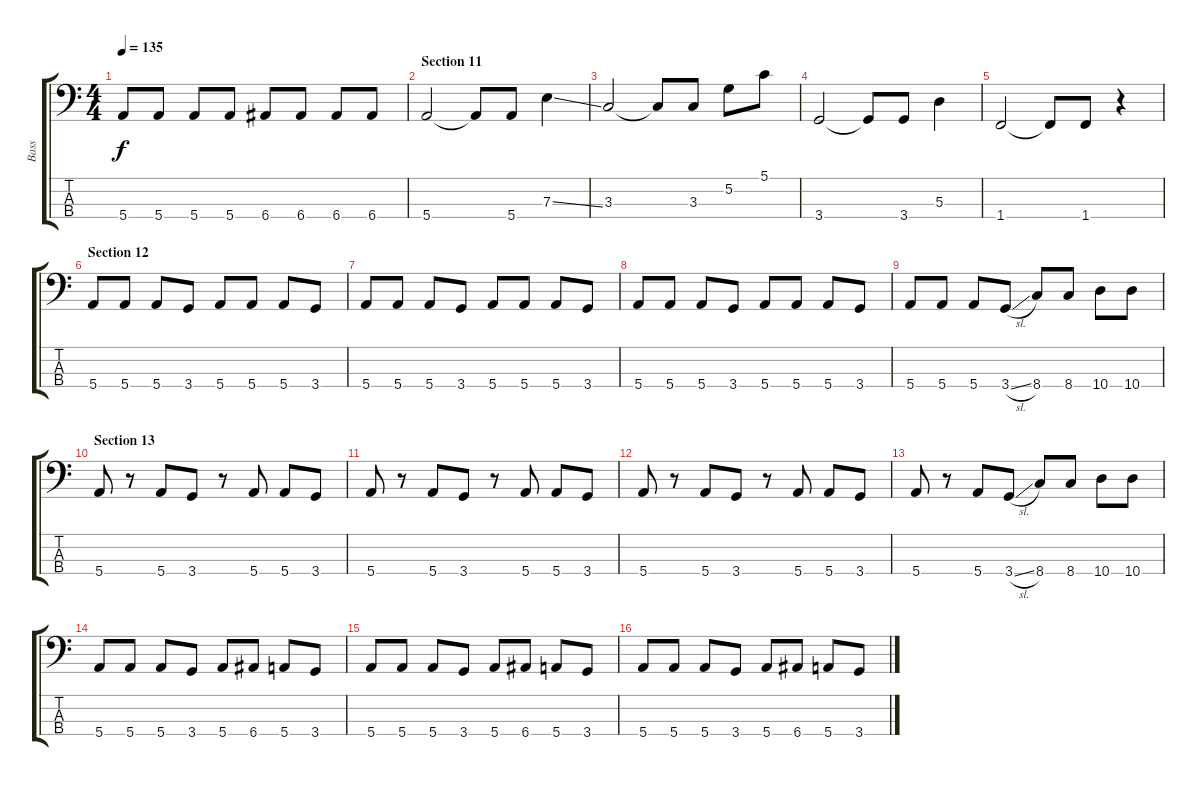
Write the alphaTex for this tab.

\track ("Bass" "Bass") {instrument slapbass1}
\staff {score tabs}
\tuning (G2 D2 A1 E1) {hide}
\ts (4 4)
\tempo 135
\clef f4
\ks c
5.4.8{dy f} 5.4.8 5.4.8 5.4.8 6.4.8 6.4.8 6.4.8 6.4.8 |
\section ("" "Section 11")
5.4.2 5.4{t}.8 5.4.8 7.3{ss}.4 |
3.3.2 3.3{t}.8 3.3.8 5.2.8 5.1.8 |
3.4.2 3.4{t}.8 3.4.8 5.3.4 |
1.4.2 1.4{t}.8 1.4.8 r.4 |
\section ("" "Section 12")
5.4.8 5.4.8 5.4.8 3.4.8 5.4.8 5.4.8 5.4.8 3.4.8 |
5.4.8 5.4.8 5.4.8 3.4.8 5.4.8 5.4.8 5.4.8 3.4.8 |
5.4.8 5.4.8 5.4.8 3.4.8 5.4.8 5.4.8 5.4.8 3.4.8 |
5.4.8 5.4.8 5.4.8 3.4{sl}.8 8.4.8 8.4.8 10.4.8 10.4.8 |
\section ("" "Section 13")
5.4.8 r.8 5.4.8 3.4.8 r.8 5.4.8 5.4.8 3.4.8 |
5.4.8 r.8 5.4.8 3.4.8 r.8 5.4.8 5.4.8 3.4.8 |
5.4.8 r.8 5.4.8 3.4.8 r.8 5.4.8 5.4.8 3.4.8 |
5.4.8 r.8 5.4.8 3.4{sl}.8 8.4.8 8.4.8 10.4.8 10.4.8 |
5.4.8 5.4.8 5.4.8 3.4.8 5.4.8 6.4.8 5.4.8 3.4.8 |
5.4.8 5.4.8 5.4.8 3.4.8 5.4.8 6.4.8 5.4.8 3.4.8 |
5.4.8 5.4.8 5.4.8 3.4.8 5.4.8 6.4.8 5.4.8 3.4.8
